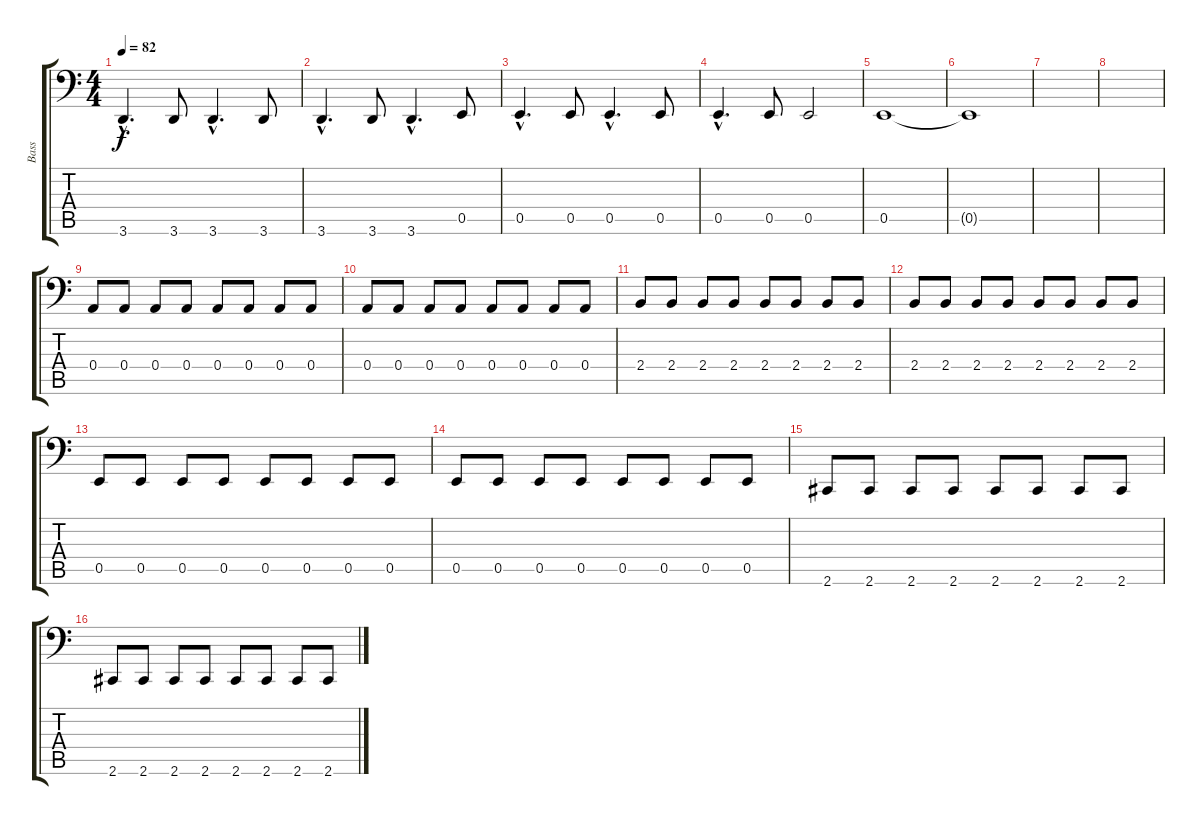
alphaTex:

\track ("Bass" "Bass") {instrument fretlessbass}
\staff {score tabs}
\tuning (C3 G2 D2 A1 E1 B0) {hide}
\ts (4 4)
\tempo 82
\clef f4
\ks c
3.6{hac}.4{d dy f} 3.6.8 3.6{hac}.4{d} 3.6.8 |
3.6{hac}.4{d} 3.6.8 3.6{hac}.4{d} 0.5.8 |
0.5{hac}.4{d} 0.5.8 0.5{hac}.4{d} 0.5.8 |
0.5{hac}.4{d} 0.5.8 0.5.2 |
0.5.1 |
0.5{t}.1 |
|
|
0.4.8 0.4.8 0.4.8 0.4.8 0.4.8 0.4.8 0.4.8 0.4.8 |
0.4.8 0.4.8 0.4.8 0.4.8 0.4.8 0.4.8 0.4.8 0.4.8 |
2.4.8 2.4.8 2.4.8 2.4.8 2.4.8 2.4.8 2.4.8 2.4.8 |
2.4.8 2.4.8 2.4.8 2.4.8 2.4.8 2.4.8 2.4.8 2.4.8 |
0.5.8 0.5.8 0.5.8 0.5.8 0.5.8 0.5.8 0.5.8 0.5.8 |
0.5.8 0.5.8 0.5.8 0.5.8 0.5.8 0.5.8 0.5.8 0.5.8 |
2.6.8 2.6.8 2.6.8 2.6.8 2.6.8 2.6.8 2.6.8 2.6.8 |
2.6.8 2.6.8 2.6.8 2.6.8 2.6.8 2.6.8 2.6.8 2.6.8
